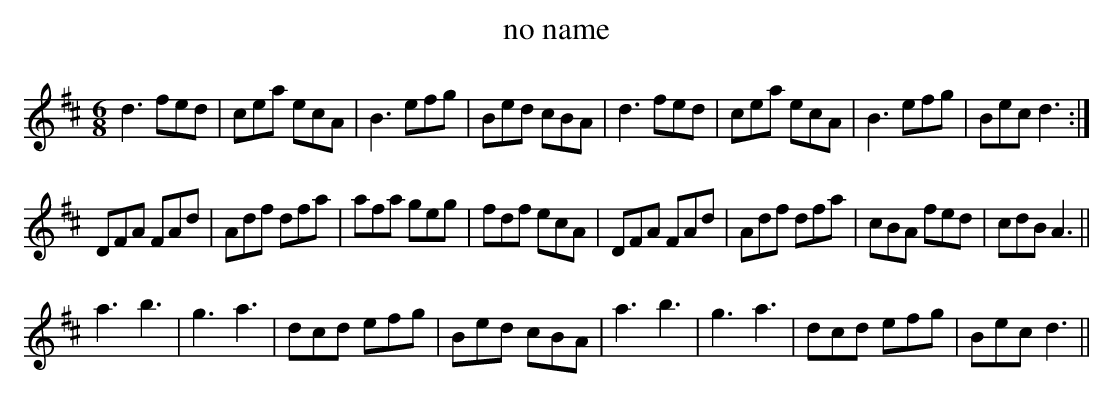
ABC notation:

X:1
T:no name
M:6/8
K:D
d3 fed|cea ecA|B3 efg|Bed cBA|d3 fed|cea ecA|B3 efg|Bec d3:|
DFA FAd|Adf dfa|afa geg|fdf ecA|DFA FAd|Adf dfa|cBA fed|cdB A3||
a3 b3|g3 a3|dcd efg|Bed cBA|a3 b3|g3 a3|dcd efg|Bec d3||
